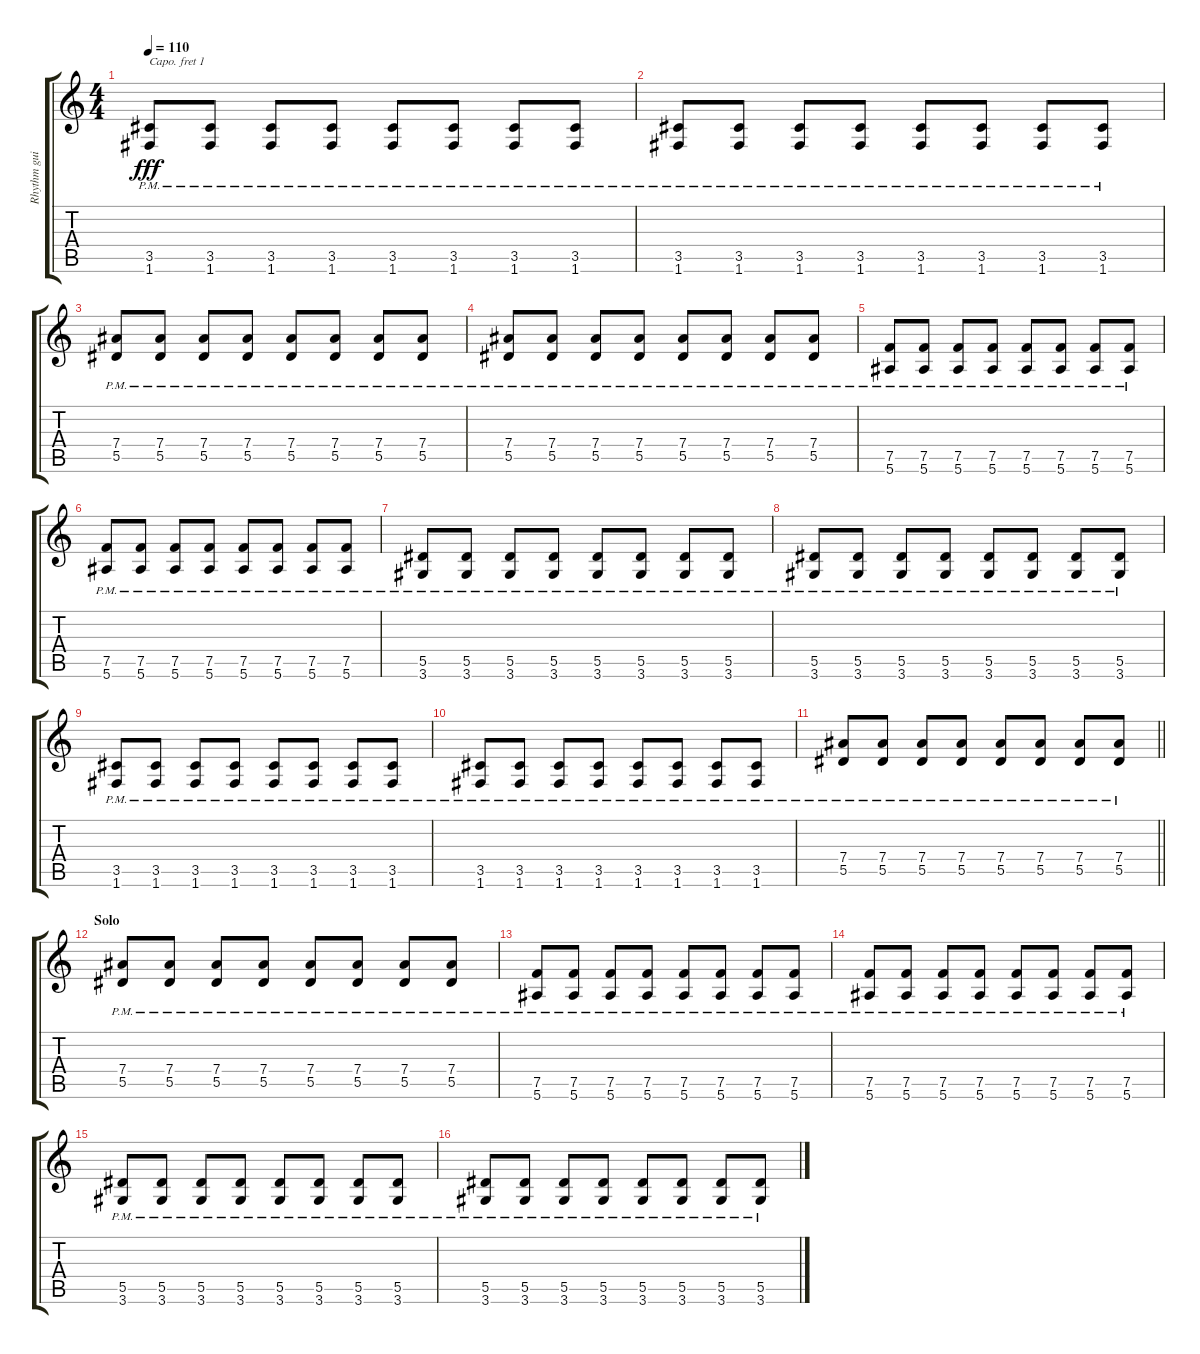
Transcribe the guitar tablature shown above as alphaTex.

\track ("Rhythm guitar" "Rhythm gui") {instrument electricguitarmuted}
\staff {score tabs}
\capo 1
\tuning (E4 B3 G3 D3 A2 E2) {hide}
\ts (4 4)
\tempo 110
\clef g2
\ks c
(3.5{pm} 1.6{pm}).8{dy fff} (3.5{pm} 1.6{pm}).8 (3.5{pm} 1.6{pm}).8 (3.5{pm} 1.6{pm}).8 (3.5{pm} 1.6{pm}).8 (3.5{pm} 1.6{pm}).8 (3.5{pm} 1.6{pm}).8 (3.5{pm} 1.6{pm}).8 |
(3.5{pm} 1.6{pm}).8 (3.5{pm} 1.6{pm}).8 (3.5{pm} 1.6{pm}).8 (3.5{pm} 1.6{pm}).8 (3.5{pm} 1.6{pm}).8 (3.5{pm} 1.6{pm}).8 (3.5{pm} 1.6{pm}).8 (3.5{pm} 1.6{pm}).8 |
(7.4{pm} 5.5{pm}).8 (7.4{pm} 5.5{pm}).8 (7.4{pm} 5.5{pm}).8 (7.4{pm} 5.5{pm}).8 (7.4{pm} 5.5{pm}).8 (7.4{pm} 5.5{pm}).8 (7.4{pm} 5.5{pm}).8 (7.4{pm} 5.5{pm}).8 |
(7.4{pm} 5.5{pm}).8 (7.4{pm} 5.5{pm}).8 (7.4{pm} 5.5{pm}).8 (7.4{pm} 5.5{pm}).8 (7.4{pm} 5.5{pm}).8 (7.4{pm} 5.5{pm}).8 (7.4{pm} 5.5{pm}).8 (7.4{pm} 5.5{pm}).8 |
(7.5{pm} 5.6{pm}).8 (7.5{pm} 5.6{pm}).8 (7.5{pm} 5.6{pm}).8 (7.5{pm} 5.6{pm}).8 (7.5{pm} 5.6{pm}).8 (7.5{pm} 5.6{pm}).8 (7.5{pm} 5.6{pm}).8 (7.5{pm} 5.6{pm}).8 |
(7.5{pm} 5.6{pm}).8 (7.5{pm} 5.6{pm}).8 (7.5{pm} 5.6{pm}).8 (7.5{pm} 5.6{pm}).8 (7.5{pm} 5.6{pm}).8 (7.5{pm} 5.6{pm}).8 (7.5{pm} 5.6{pm}).8 (7.5{pm} 5.6{pm}).8 |
(5.5{pm} 3.6).8 (5.5{pm} 3.6).8 (5.5{pm} 3.6).8 (5.5{pm} 3.6).8 (5.5{pm} 3.6).8 (5.5{pm} 3.6).8 (5.5{pm} 3.6).8 (5.5{pm} 3.6).8 |
(5.5{pm} 3.6).8 (5.5{pm} 3.6).8 (5.5{pm} 3.6).8 (5.5{pm} 3.6).8 (5.5{pm} 3.6).8 (5.5{pm} 3.6).8 (5.5{pm} 3.6).8 (5.5{pm} 3.6).8 |
(3.5{pm} 1.6{pm}).8 (3.5{pm} 1.6{pm}).8 (3.5{pm} 1.6{pm}).8 (3.5{pm} 1.6{pm}).8 (3.5{pm} 1.6{pm}).8 (3.5{pm} 1.6{pm}).8 (3.5{pm} 1.6{pm}).8 (3.5{pm} 1.6{pm}).8 |
(3.5{pm} 1.6{pm}).8 (3.5{pm} 1.6{pm}).8 (3.5{pm} 1.6{pm}).8 (3.5{pm} 1.6{pm}).8 (3.5{pm} 1.6{pm}).8 (3.5{pm} 1.6{pm}).8 (3.5{pm} 1.6{pm}).8 (3.5{pm} 1.6{pm}).8 |
\barLineRight lightlight
(7.4{pm} 5.5{pm}).8 (7.4{pm} 5.5{pm}).8 (7.4{pm} 5.5{pm}).8 (7.4{pm} 5.5{pm}).8 (7.4{pm} 5.5{pm}).8 (7.4{pm} 5.5{pm}).8 (7.4{pm} 5.5{pm}).8 (7.4{pm} 5.5{pm}).8 |
\section ("" "Solo")
(7.4{pm} 5.5{pm}).8 (7.4{pm} 5.5{pm}).8 (7.4{pm} 5.5{pm}).8 (7.4{pm} 5.5{pm}).8 (7.4{pm} 5.5{pm}).8 (7.4{pm} 5.5{pm}).8 (7.4{pm} 5.5{pm}).8 (7.4{pm} 5.5{pm}).8 |
(7.5{pm} 5.6{pm}).8 (7.5{pm} 5.6{pm}).8 (7.5{pm} 5.6{pm}).8 (7.5{pm} 5.6{pm}).8 (7.5{pm} 5.6{pm}).8 (7.5{pm} 5.6{pm}).8 (7.5{pm} 5.6{pm}).8 (7.5{pm} 5.6{pm}).8 |
(7.5{pm} 5.6{pm}).8 (7.5{pm} 5.6{pm}).8 (7.5{pm} 5.6{pm}).8 (7.5{pm} 5.6{pm}).8 (7.5{pm} 5.6{pm}).8 (7.5{pm} 5.6{pm}).8 (7.5{pm} 5.6{pm}).8 (7.5{pm} 5.6{pm}).8 |
(5.5{pm} 3.6).8 (5.5{pm} 3.6).8 (5.5{pm} 3.6).8 (5.5{pm} 3.6).8 (5.5{pm} 3.6).8 (5.5{pm} 3.6).8 (5.5{pm} 3.6).8 (5.5{pm} 3.6).8 |
(5.5{pm} 3.6).8 (5.5{pm} 3.6).8 (5.5{pm} 3.6).8 (5.5{pm} 3.6).8 (5.5{pm} 3.6).8 (5.5{pm} 3.6).8 (5.5{pm} 3.6).8 (5.5{pm} 3.6).8
